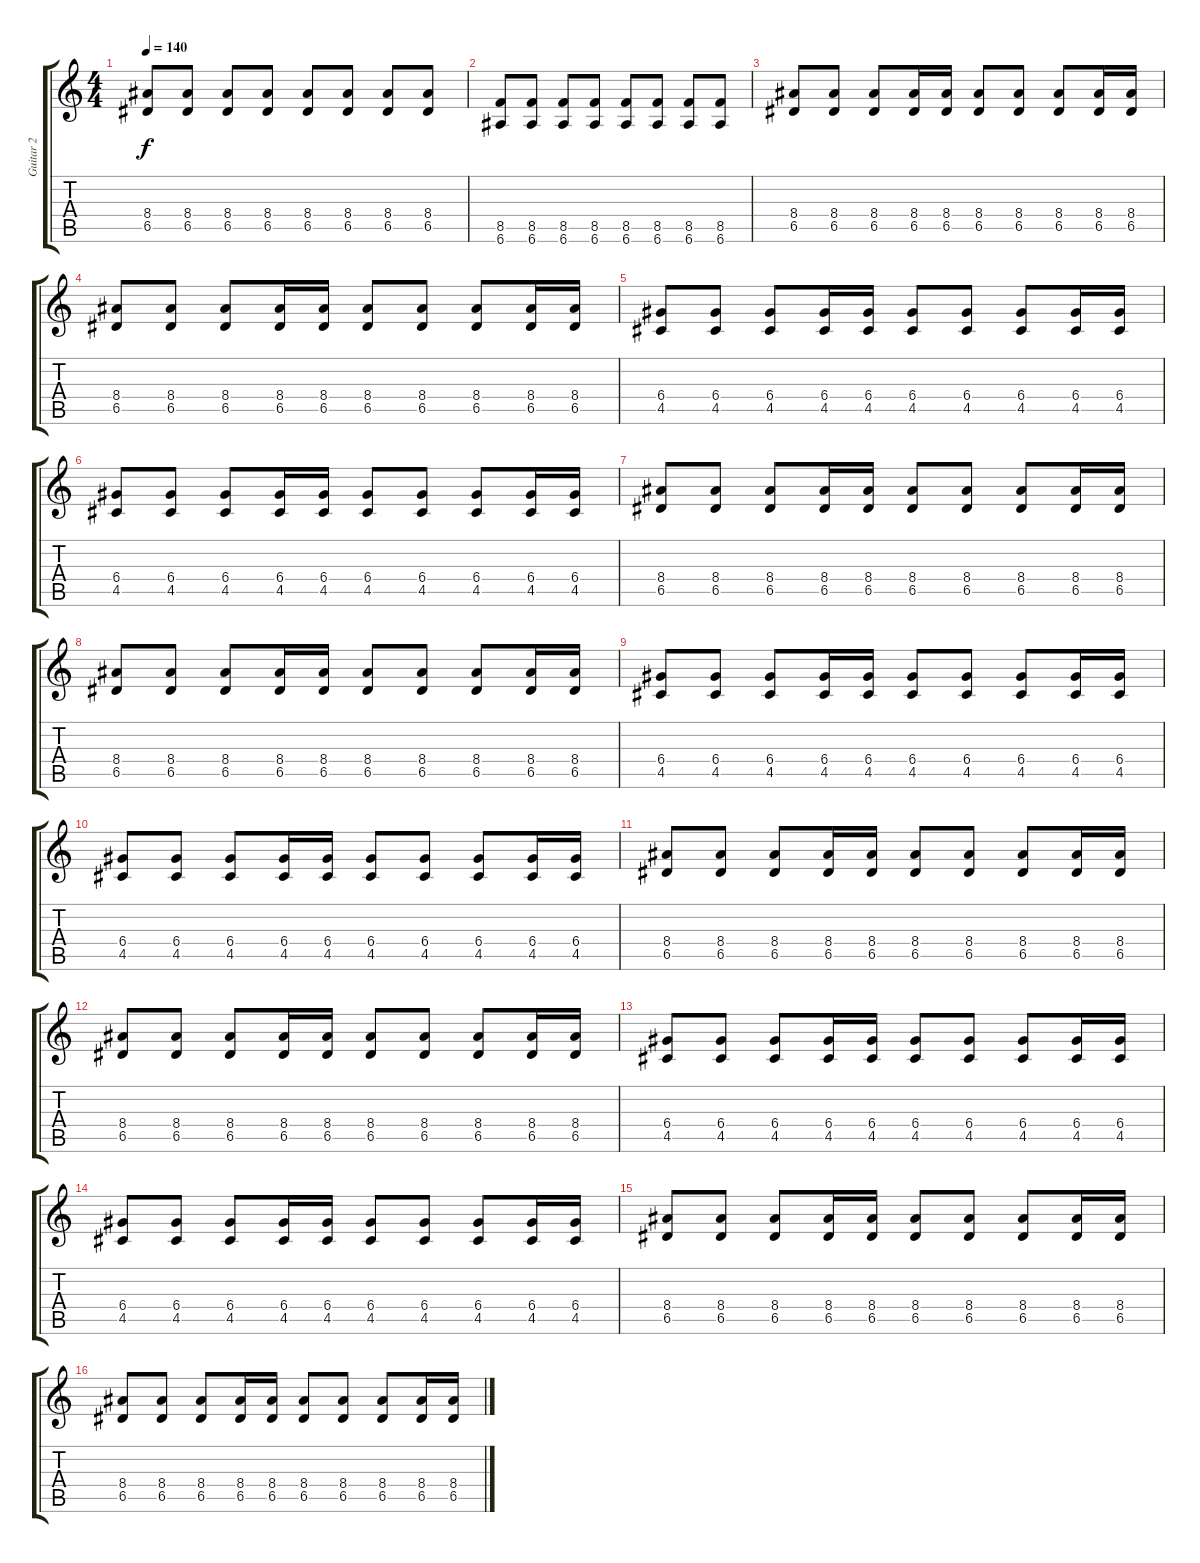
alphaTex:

\track ("Guitar 2" "Guitar 2") {instrument overdrivenguitar}
\staff {score tabs}
\tuning (E4 B3 G3 D3 A2 E2) {hide}
\ts (4 4)
\tempo 140
\clef g2
\ks c
(8.4 6.5).8{dy f} (8.4 6.5).8 (8.4 6.5).8 (8.4 6.5).8 (8.4 6.5).8 (8.4 6.5).8 (8.4 6.5).8 (8.4 6.5).8 |
(8.5 6.6).8 (8.5 6.6).8 (8.5 6.6).8 (8.5 6.6).8 (8.5 6.6).8 (8.5 6.6).8 (8.5 6.6).8 (8.5 6.6).8 |
(8.4 6.5).8{volume 11} (8.4 6.5).8 (8.4 6.5).8 (8.4 6.5).16 (8.4 6.5).16 (8.4 6.5).8 (8.4 6.5).8 (8.4 6.5).8 (8.4 6.5).16 (8.4 6.5).16 |
(8.4 6.5).8 (8.4 6.5).8 (8.4 6.5).8 (8.4 6.5).16 (8.4 6.5).16 (8.4 6.5).8 (8.4 6.5).8 (8.4 6.5).8 (8.4 6.5).16 (8.4 6.5).16 |
(6.4 4.5).8 (6.4 4.5).8 (6.4 4.5).8 (6.4 4.5).16 (6.4 4.5).16 (6.4 4.5).8 (6.4 4.5).8 (6.4 4.5).8 (6.4 4.5).16 (6.4 4.5).16 |
(6.4 4.5).8 (6.4 4.5).8 (6.4 4.5).8 (6.4 4.5).16 (6.4 4.5).16 (6.4 4.5).8 (6.4 4.5).8 (6.4 4.5).8 (6.4 4.5).16 (6.4 4.5).16 |
(8.4 6.5).8 (8.4 6.5).8 (8.4 6.5).8 (8.4 6.5).16 (8.4 6.5).16 (8.4 6.5).8 (8.4 6.5).8 (8.4 6.5).8 (8.4 6.5).16 (8.4 6.5).16 |
(8.4 6.5).8 (8.4 6.5).8 (8.4 6.5).8 (8.4 6.5).16 (8.4 6.5).16 (8.4 6.5).8 (8.4 6.5).8 (8.4 6.5).8 (8.4 6.5).16 (8.4 6.5).16 |
(6.4 4.5).8 (6.4 4.5).8 (6.4 4.5).8 (6.4 4.5).16 (6.4 4.5).16 (6.4 4.5).8 (6.4 4.5).8 (6.4 4.5).8 (6.4 4.5).16 (6.4 4.5).16 |
(6.4 4.5).8 (6.4 4.5).8 (6.4 4.5).8 (6.4 4.5).16 (6.4 4.5).16 (6.4 4.5).8 (6.4 4.5).8 (6.4 4.5).8 (6.4 4.5).16 (6.4 4.5).16 |
(8.4 6.5).8{volume 11} (8.4 6.5).8 (8.4 6.5).8 (8.4 6.5).16 (8.4 6.5).16 (8.4 6.5).8 (8.4 6.5).8 (8.4 6.5).8 (8.4 6.5).16 (8.4 6.5).16 |
(8.4 6.5).8 (8.4 6.5).8 (8.4 6.5).8 (8.4 6.5).16 (8.4 6.5).16 (8.4 6.5).8 (8.4 6.5).8 (8.4 6.5).8 (8.4 6.5).16 (8.4 6.5).16 |
(6.4 4.5).8 (6.4 4.5).8 (6.4 4.5).8 (6.4 4.5).16 (6.4 4.5).16 (6.4 4.5).8 (6.4 4.5).8 (6.4 4.5).8 (6.4 4.5).16 (6.4 4.5).16 |
(6.4 4.5).8 (6.4 4.5).8 (6.4 4.5).8 (6.4 4.5).16 (6.4 4.5).16 (6.4 4.5).8 (6.4 4.5).8 (6.4 4.5).8 (6.4 4.5).16 (6.4 4.5).16 |
(8.4 6.5).8 (8.4 6.5).8 (8.4 6.5).8 (8.4 6.5).16 (8.4 6.5).16 (8.4 6.5).8 (8.4 6.5).8 (8.4 6.5).8 (8.4 6.5).16 (8.4 6.5).16 |
(8.4 6.5).8 (8.4 6.5).8 (8.4 6.5).8 (8.4 6.5).16 (8.4 6.5).16 (8.4 6.5).8 (8.4 6.5).8 (8.4 6.5).8 (8.4 6.5).16 (8.4 6.5).16
